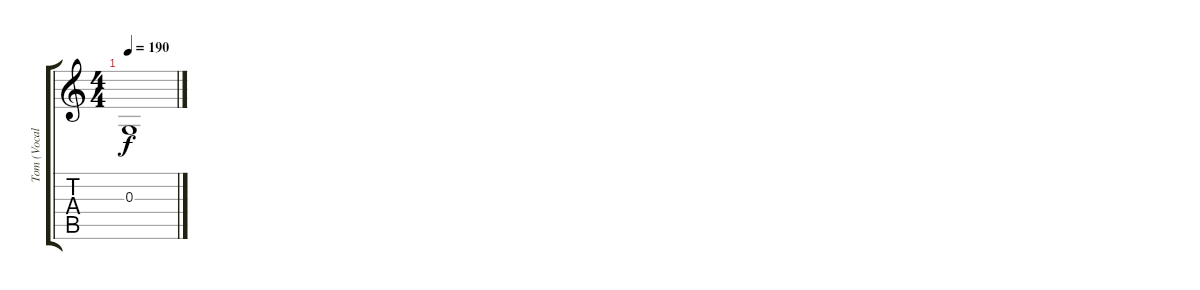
\track ("Tom (Vocals 2)" "Tom (Vocal") {instrument tenorsax}
\staff {score tabs}
\tuning (E4 B3 G3 D3 A2 E2) {hide}
\ts (4 4)
\tempo 190
\clef g2
\ks c
0.3.1{dy f}
